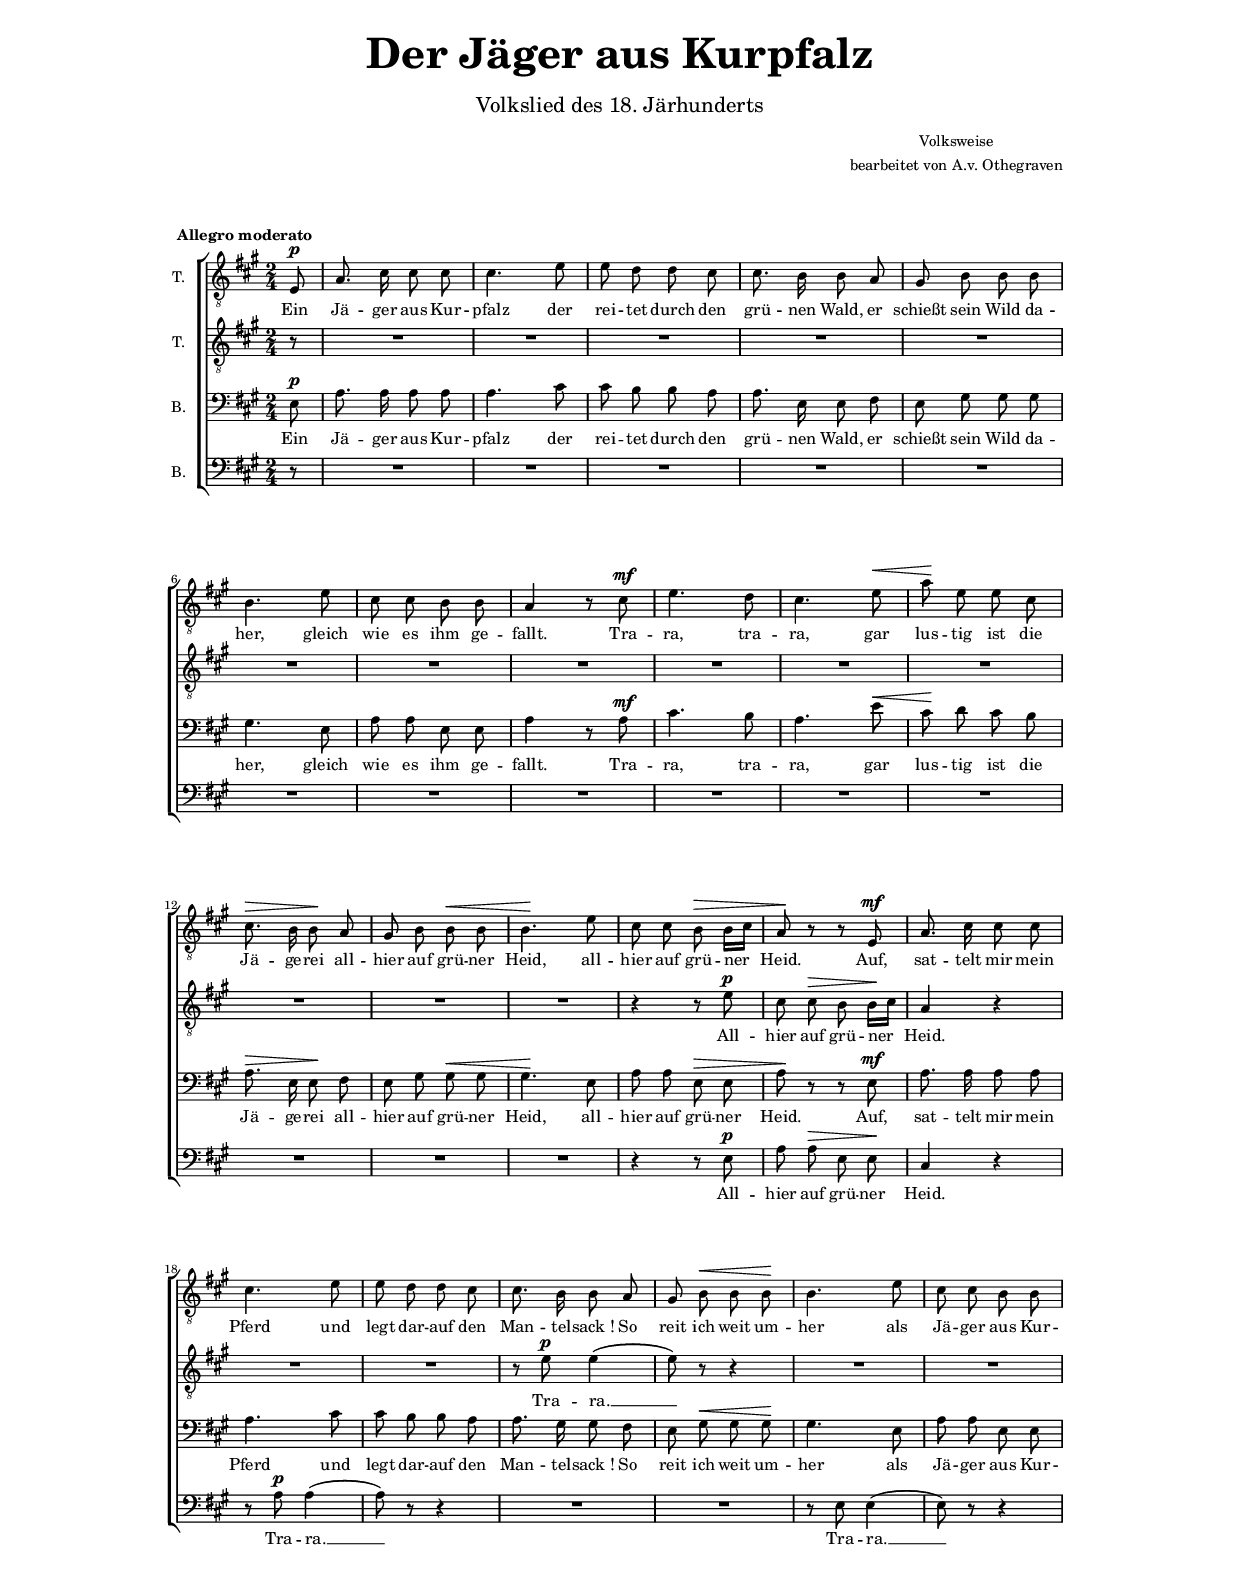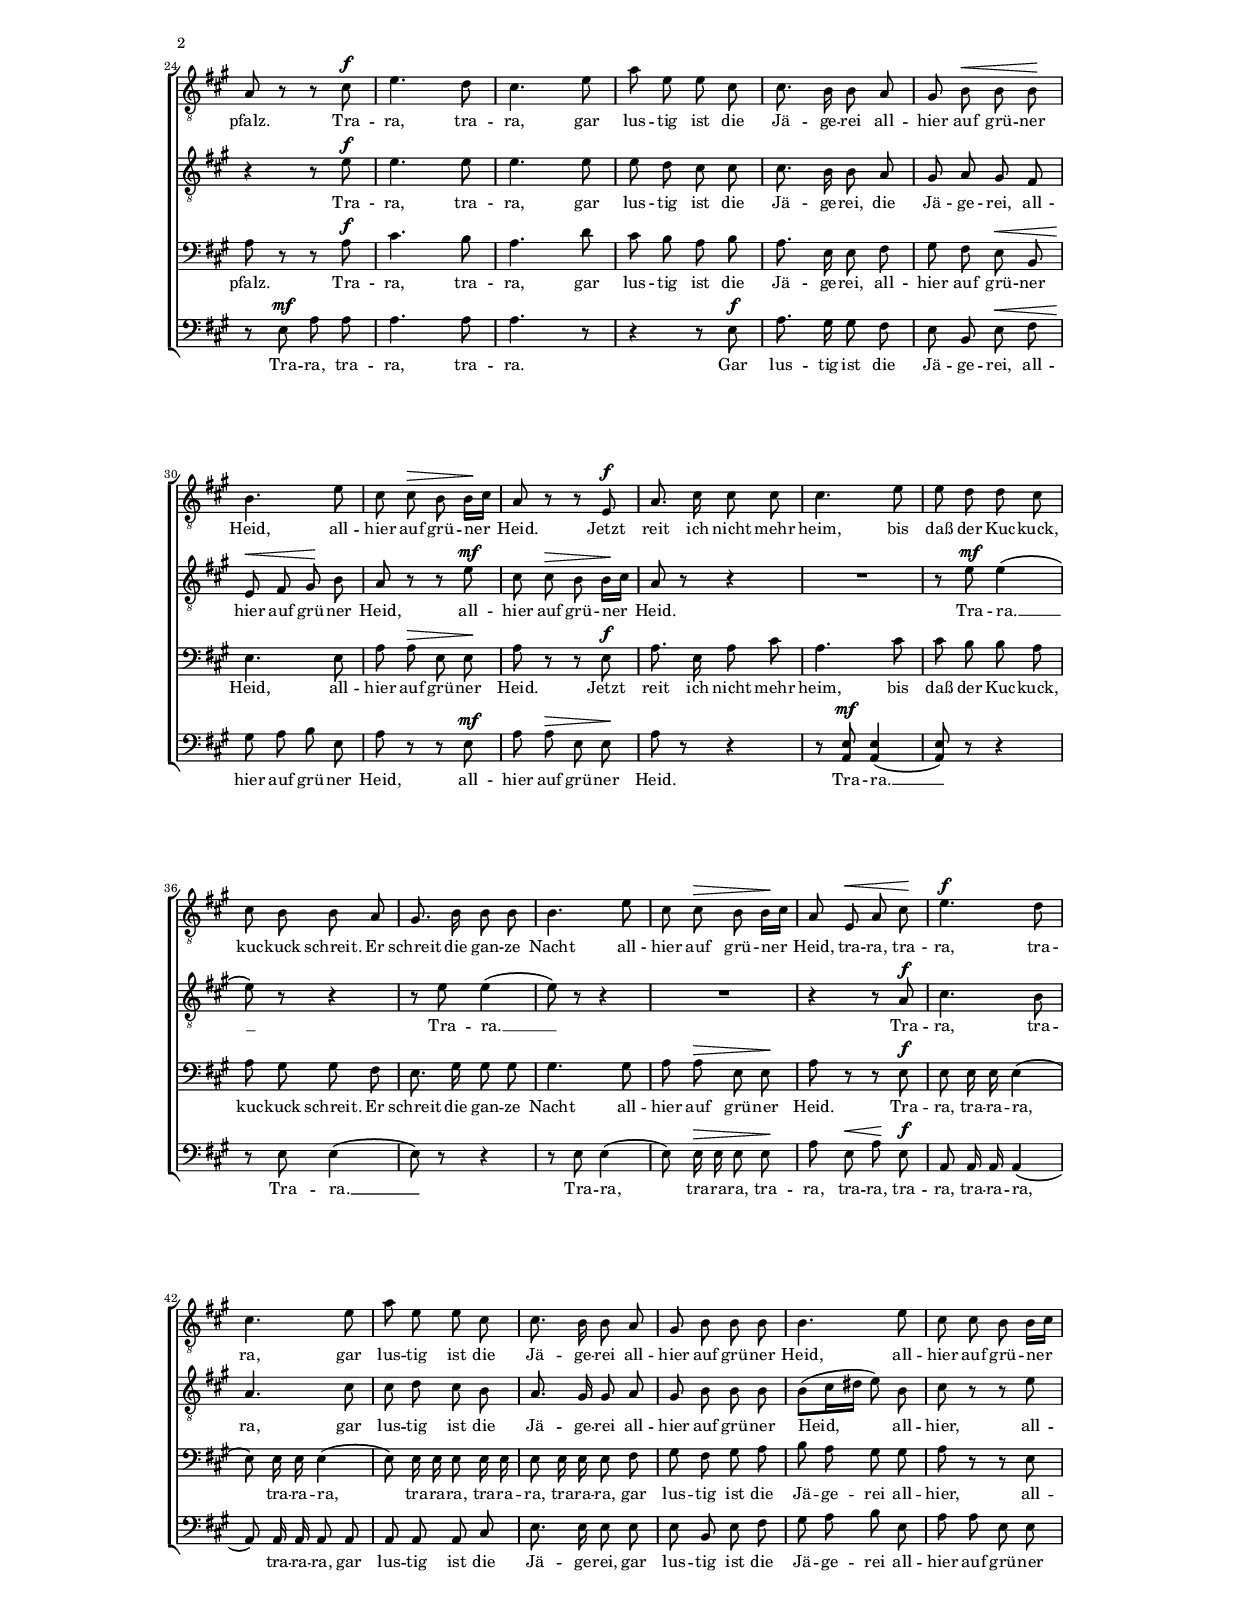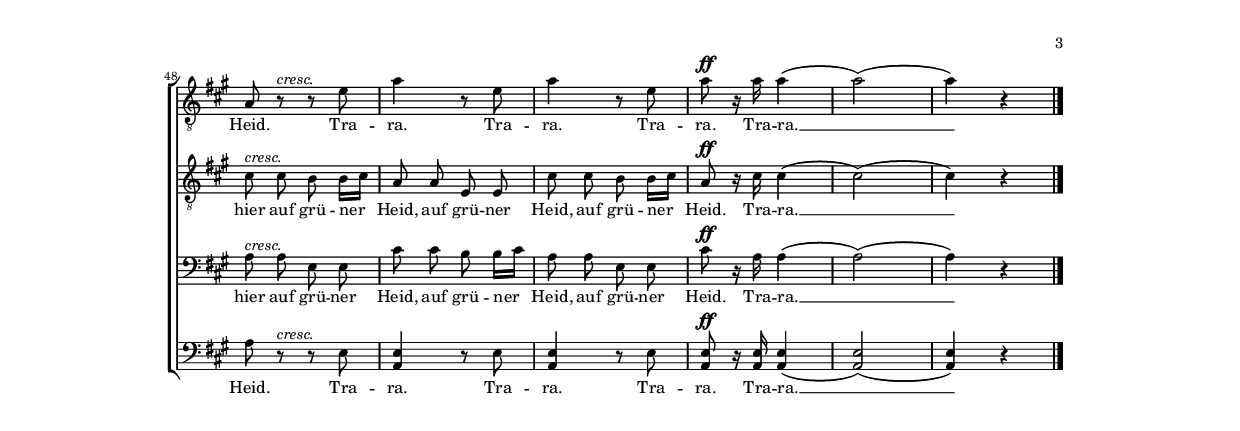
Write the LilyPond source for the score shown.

\version "2.12.3"

%---------------------------------------------------------------------------
% 
%---------------------------------------------------------------------------

\paper {
	line-width = 15\cm 
	top-margin = 1.2\cm
	bottom-margin = 2.4\cm
	after-title-space = 4\cm
	indent = 0.5\cm
	% annotate-spacing = ##t

}

#(set-global-staff-size 13)
#(ly:set-option 'point-and-click #f)

%---------------------------------------------------------------------------
%	
%---------------------------------------------------------------------------

\header {
	title = \markup \center-column {
		\pad-markup #3 \fontsize #+5 {
			"Der Jäger aus Kurpfalz"
		}
	}
	subtitle = \markup \center-column {
		\fontsize #+2 \medium {
			"Volkslied des 18. Järhunderts"
		}
	}
	composer = \markup {
		\pad-to-box #'(0 . 0) #'(0 . 5)
		\center-column {
			"Volksweise"
			"bearbeitet von A.v. Othegraven"
		}
	}
	meter = \markup {
		\pad-to-box #'(0 . 0) #'(0 . 10) { \bold
			"Allegro moderato"
		}
	}
}

%---------------------------------------------------------------------------
%	
%---------------------------------------------------------------------------

global = {
	\time 2/4
	\key a \major
	\override DynamicTextSpanner #'dash-period = #-1.0
	\override Score.Hairpin #'to-barline = ##f
}
print = {
	\autoBeamOff
	\dynamicUp
}
mid = {
	\tempo 4=110
}

cres = \markup { \italic { cresc. } }

% horn = \markup { (Waldhörner.) }
% lang = \markup { Langsamer. }
% rit = \markup { \italic { Riten. } }
% rin = \markup { \italic { Rinf. } }
% solo = \markup { SOLO }
% coro = \markup { CHOEUR }
% resp = \markup { \musicglyph #"scripts.ufermata" }
% lie = \markup { \italic { lié } }
% plie = \markup { \dynamic p {  et lié } }
% pplie = \markup { \dynamic pp {  et lié } }
% Atem = \markup { A tempo }
% resp = \markup { \line { \musicglyph #"scripts.rcomma" \translate #'(-0.8 . 1.6) \musicglyph #"scripts.ufermata" } }
% endResp = \markup { \translate #'(5.5 . 0) { \musicglyph #"scripts.ufermata" } }

%---------------------------------------------------------------------------
%	NOTES
%---------------------------------------------------------------------------

TenI = \relative c {
	\set Staff.instrumentName = #"T. "
	\clef "treble_8"
	
	\partial 8 e8\p
	a8. cis16 cis8 cis
	cis4. e8
	e d d cis
	cis8. b16 b8 a
	gis b b b \break
	
	b4. e8
	cis cis b b
	a4 r8 cis\mf
	e4. d8
	cis4. e8\<
	a\! e e cis \break
	
	cis8.\> b16 b8\! a
	gis b b\< b
	b4.\! e8
	cis cis b\> b16[ cis]
	a8\! r8 r e\mf
	a8. cis16 cis8 cis \break
	
	cis4. e8
	e d d cis
	cis8. b16 b8 a
	gis b\< b b\!
	b4. e8
	cis cis b b8 \break
	
	a8 r r cis\f
	e4. d8
	cis4. e8
	a e e cis
	cis8. b16 b8 a
	gis b\< b b\! \break
	
	b4. e8
	cis cis\> b b16\![ cis]
	a8 r8 r e\f
	a8. cis16 cis8 cis
	cis4. e8
	e d d cis \break
	
	cis8 b b a
	gis8. b16 b8 b
	b4. e8
	cis cis\> b b16\![ cis]
	a8 e\< a cis\!
	e4.\f d8 \break
	
	cis4. e8
	a e e cis
	cis8. b16 b8 a
	gis b b b
	b4. e8
	cis cis b b16[ cis] \break
	
	a8 r^\cres r e'
	a4 r8 e
	a4 r8 e
	a\ff r16 a a4(
	a2)( a4) r
	\bar "|."
}

TenII = \relative c' {
	\set Staff.instrumentName = #"T. "
	\clef "treble_8"
	
	\partial 8 r8
	R2*14
	r4 r8 e\p
	cis cis\> b b16\![ cis]
	a4 r
	
	R2*2
	r8 e'\p e4(
	e8) r r4
	R2
	R2
	
	r4 r8 e\f
	e4. e8
	e4. e8
	e d cis cis
	cis8. b16 b8 a
	gis a gis fis
	
	e\< fis gis\! b
	a r r e'\mf
	cis cis\> b b16[\! cis]
	a8 r r4
	R2
	r8 e'\mf e4(
	
	e8) r r4
	r8 e e4(
	e8) r r4
	R2
	r4 r8 a,\f
	cis4. b8
	
	a4. cis8
	cis d cis b
	a8. gis16 gis8 a
	gis b b b
	b8([ cis16 dis] e8) b
	cis r r e
	
	cis^\cres cis b b16[ cis]
	a8 a e e
	cis' cis b b16[ cis]
	a8\ff r16 cis cis4(
	cis2)( cis4) r
	\bar "|."
}

BasI = \relative c {
	\set Staff.instrumentName = #"B. "
	\clef bass
	
	\partial 8 e8\p
	a8. a16 a8 a
	a4. cis8
	cis b b a
	a8. e16 e8 fis
	e gis gis gis
	
	gis4. e8
	a a e e
	a4 r8 a\mf
	cis4. b8
	a4. e'8\<
	cis\! d cis b
	
	a8.\> e16 e8\! fis
	e gis gis\< gis
	gis4.\! e8
	a a e\> e
	a8\! r8 r e\mf
	a8. a16 a8 a
	
	a4. cis8
	cis b b a
	a8. gis16 gis8 fis
	e gis\< gis gis\!
	gis4. e8
	a a e e
	
	a8 r r a\f
	cis4. b8
	a4. d8
	cis b a b
	a8. e16 e8 fis
	gis fis e\< b
	
	e4.\! e8
	a a\> e e\!
	a8 r8 r e\f
	a8. e16 a8 cis
	a4. cis8
	cis b b a
	
	a8 gis gis fis
	e8. gis16 gis8 gis
	gis4. gis8
	a a\> e e\!
	a r r e\f
	e e16 e e4(
	
	e8) e16 e e4(
	e8) e16 e e8 e16 e
	e8 e16 e e8 fis
	gis8 fis gis a
	b a gis gis
	a r r e
	
	a^\cres a e e
	cis' cis b b16[ cis]
	a8 a e e
	cis'\ff r16 a a4(
	a2)( a4) r
	\bar "|."
}

BasII = \relative c {
	\clef bass
	\set Staff.instrumentName = #"B. "
	
	\partial 8 r8
	R2*14
	r4 r8 e\p
	a a\> e e\!
	cis4 r
	
	r8 a'\p a4(
	a8) r r4
	R2*2
	r8 e e4(
	e8) r r4
	
	r8 e\mf a a
	a4. a8
	a4. r8
	r4 r8 e\f
	a8. gis16 gis8 fis
	e b e\< fis
	
	gis\! a b e,
	a r r e\mf
	a a\> e e\!
	a r r4
	r8 <e a,>\mf <e a,>4(
	<e a,>8) r r4
	
	r8 e e4(
	e8) r r4
	r8 e e4(
	e8) e16\> e e8 e\!
	a e\< a\! e\f
	a, a16 a a4(
	
	a8) a16 a a8 a
	a a a cis
	e8. e16 e8 e
	e b e fis
	gis a b e,
	a a e e
	
	a r^\cres r e
	<e a,>4 r8 e
	<e a,>4 r8 e
	<e a,>\ff r16 <e a,> <e a,>4(
	<e a,>2)( <e a,>4) r
	\bar "|."
}


%---------------------------------------------------------------------------
%	LYRICS
%---------------------------------------------------------------------------

texteA = \lyricmode {
	Ein Jä -- ger aus Kur -- pfalz
	der rei -- tet durch den grü -- nen Wald,
	er schießt sein Wild da -- her,
	gleich wie es ihm ge -- fallt.
	Tra -- ra, tra -- ra,
	gar lus -- tig ist die Jä -- ge -- rei
	all -- hier auf grü -- ner Heid,
	all -- hier auf grü -- ner Heid.
	Auf, sat -- telt mir mein Pferd
	und legt dar -- auf den Man -- tel -- sack_!
	So reit ich weit um -- her
	als Jä -- ger aus Kur -- pfalz.
	Tra -- ra, tra -- ra,
	gar lus -- tig ist die Jä -- ge -- rei
	all -- hier auf grü -- ner Heid,
	all -- hier auf grü -- ner Heid.
	Jetzt reit ich nicht mehr heim,
	bis daß der Kuc -- kuck, kuc -- kuck schreit.
	Er schreit die gan -- ze Nacht
	all -- hier auf grü -- ner Heid,
	tra -- ra, tra -- ra, tra -- ra,
	gar lus -- tig ist die Jä -- ge -- rei
	all -- hier auf grü -- ner Heid,
	all -- hier auf grü -- ner Heid.
	Tra -- ra. Tra -- ra. Tra -- ra. Tra -- ra. __ 
}
texteB = \lyricmode {
	All -- hier auf grü -- ner Heid.
	Tra -- ra. __ 
	Tra -- ra, tra -- ra,
	gar lus -- tig ist die Jä -- ge -- rei, die Jä -- ge -- rei,
	all -- hier auf grü -- ner Heid,
	all -- hier auf grü -- ner Heid.
	Tra -- ra. __ 
	Tra -- ra. __ 
	Tra -- ra, tra -- ra,
	gar lus -- tig ist die Jä -- ge -- rei
	all -- hier auf grü -- ner Heid,
	all -- hier,
	all -- hier auf grü -- ner Heid,
	auf grü -- ner Heid,
	auf grü -- ner Heid.
	Tra -- ra. __ 
}
texteC = \lyricmode {
	Ein Jä -- ger aus Kur -- pfalz
	der rei -- tet durch den grü -- nen Wald,
	er schießt sein Wild da -- her,
	gleich wie es ihm ge -- fallt.
	Tra -- ra, tra -- ra,
	gar lus -- tig ist die Jä -- ge -- rei
	all -- hier auf grü -- ner Heid,
	all -- hier auf grü -- ner Heid.
	Auf, sat -- telt mir mein Pferd
	und legt dar -- auf den Man -- tel -- sack_!
	So reit ich weit um -- her
	als Jä -- ger aus Kur -- pfalz.
	Tra -- ra, tra -- ra,
	gar lus -- tig ist die Jä -- ge -- rei,
	all -- hier auf grü -- ner Heid,
	all -- hier auf grü -- ner Heid.
	Jetzt reit ich nicht mehr heim,
	bis daß der Kuc -- kuck, kuc -- kuck schreit.
	Er schreit die gan -- ze Nacht
	all -- hier auf grü -- ner Heid.
	Tra -- ra, tra -- ra -- ra, tra -- ra -- ra,
	tra -- ra -- ra, tra -- ra -- ra, tra -- ra -- ra,
	gar lus -- tig ist die Jä -- ge -- rei all -- hier,
	all -- hier auf grü -- ner Heid,
	auf grü -- ner Heid,
	auf grü -- ner Heid.
	Tra -- ra. __ 
}
texteD = \lyricmode {
	All -- hier auf grü -- ner Heid.
	Tra -- ra. __ 
	Tra -- ra. __ 
	Tra -- ra, tra -- ra, tra -- ra.
	Gar lus -- tig ist die Jä -- ge -- rei,
	all -- hier auf grü -- ner Heid,
	all -- hier auf grü -- ner Heid.
	Tra -- ra. __ 
	Tra -- ra. __ 
	Tra -- ra, tra -- ra -- ra, tra -- ra, tra -- ra,
	tra -- ra, tra -- ra -- ra, tra -- ra -- ra,
	gar lus -- tig ist die Jä -- ge -- rei,
	gar lus -- tig ist die Jä -- ge -- rei
	all -- hier auf grü -- ner Heid.
	Tra -- ra. Tra -- ra. Tra -- ra. Tra -- ra. __ 
}

%---------------------------------------------------------------------------
%	MIDI OUTPUT
%---------------------------------------------------------------------------

\score {
	<<
	\new Staff = "TenI" { \set Staff.midiInstrument = "Clarinet" \global \mid \TenI }
	\new Staff = "TenII" { \set Staff.midiInstrument = "oboe" \global \mid \TenII }
	\new Staff = "BasI" { \set Staff.midiInstrument = "french horn" \global \mid \BasI }
	\new Staff = "BasII" { \set Staff.midiInstrument = "bassoon" \global \mid \BasII }
	>>
	\midi { \context { \Voice \remove "Dynamic_performer" } }
}

%---------------------------------------------------------------------------
%	SHEET OUTPUT
%---------------------------------------------------------------------------

\score {
	\new ChoirStaff <<
		\new Voice << \global \print \TenI >>
		\addlyrics { \texteA }
		\new Voice << \global \print \TenII >>
		\addlyrics { \texteB }
		\new Voice << \global \print \BasI >>
		\addlyrics { \texteC }
		\new Voice << \global \print \BasII >>
		\addlyrics { \texteD }
	>>
	\layout  { }
}
